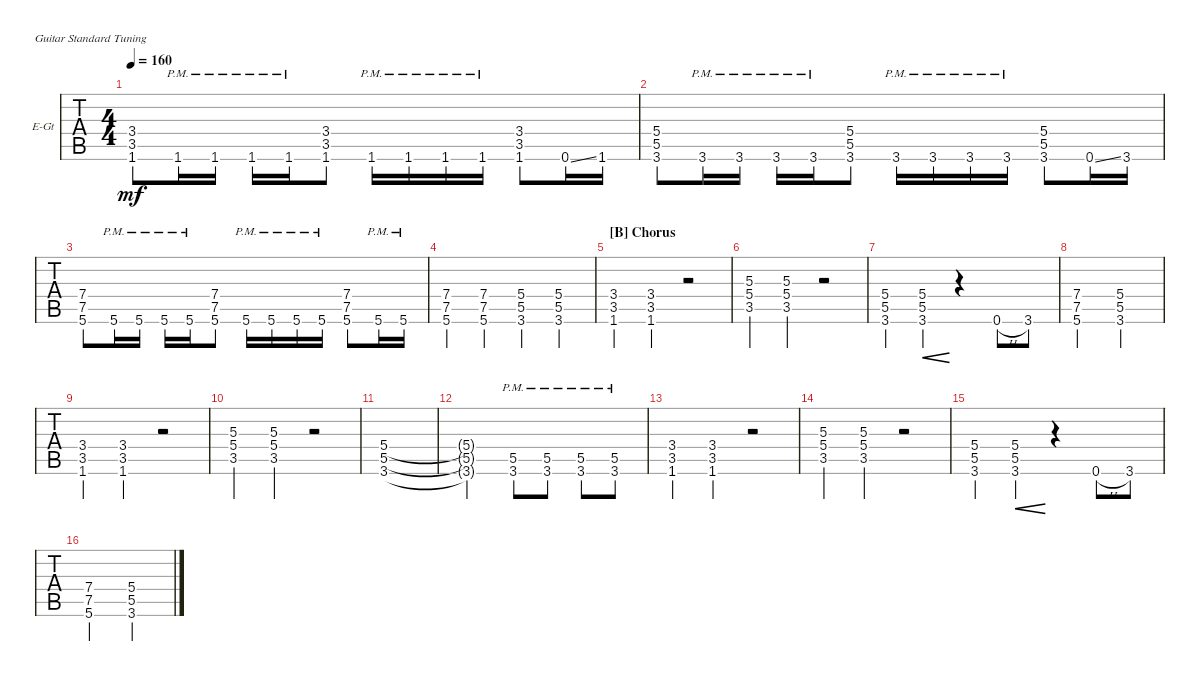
\defaultSystemsLayout 4
\bracketExtendMode groupsimilarinstruments
\multiBarRest
\firstSystemTrackNameOrientation horizontal
\otherSystemsTrackNameOrientation horizontal
\track ("Cole Train" "E-Gt") {instrument distortionguitar}
\staff {tabs}
\tuning (E4 B3 G3 D3 A2 E2)
\ts (4 4)
\tempo 160
\clef g2
\ks c
(1.6 3.5 3.4).8{dy mf} 1.6{pm}.16 1.6{pm}.16 1.6{pm}.16 1.6{pm}.16 (1.6 3.5 3.4).8 1.6{pm}.16 1.6{pm}.16 1.6{pm}.16 1.6{pm}.16 (1.6 3.5 3.4).8 0.6{ss}.16 1.6.16 |
(3.6 5.5 5.4).8 3.6{pm}.16 3.6{pm}.16 3.6{pm}.16 3.6{pm}.16 (3.6 5.5 5.4).8 3.6{pm}.16 3.6{pm}.16 3.6{pm}.16 3.6{pm}.16 (3.6 5.5 5.4).8 0.6{ss}.16 3.6.16 |
(5.6 7.5 7.4).8 5.6{pm}.16 5.6{pm}.16 5.6{pm}.16 5.6{pm}.16 (5.6 7.5 7.4).8 5.6{pm}.16 5.6{pm}.16 5.6{pm}.16 5.6{pm}.16 (5.6 7.5 7.4).8 5.6{pm}.16 5.6{pm}.16 |
(5.6 7.5 7.4).4 (5.6 7.5 7.4).4 (3.6 5.5 5.4).4 (3.6 5.5 5.4).4 |
\section ("B" "Chorus")
(1.6 3.5 3.4).4 (1.6 3.5 3.4).4 r.2 |
(3.5 5.4 5.3).4 (3.5 5.4 5.3).4 r.2 |
(3.6 5.5 5.4).4 (3.6 5.5 5.4).4{cre} r.4 0.6{h}.8 3.6.8 |
(5.6 7.5 7.4).2 (3.6 5.5 5.4).2 |
(1.6 3.5 3.4).4 (1.6 3.5 3.4).4 r.2 |
(3.5 5.4 5.3).4 (3.5 5.4 5.3).4 r.2 |
(3.6 5.5 5.4).1 |
(3.6{t} 5.5{t} 5.4{t}).2 (3.6{pm} 5.5{pm}).8 (3.6{pm} 5.5{pm}).8 (3.6{pm} 5.5{pm}).8 (3.6{pm} 5.5{pm}).8 |
(1.6 3.5 3.4).4 (1.6 3.5 3.4).4 r.2 |
(3.5 5.4 5.3).4 (3.5 5.4 5.3).4 r.2 |
(3.6 5.5 5.4).4 (3.6 5.5 5.4).4{cre} r.4 0.6{h}.8 3.6.8 |
(5.6 7.5 7.4).2 (3.6 5.5 5.4).2
